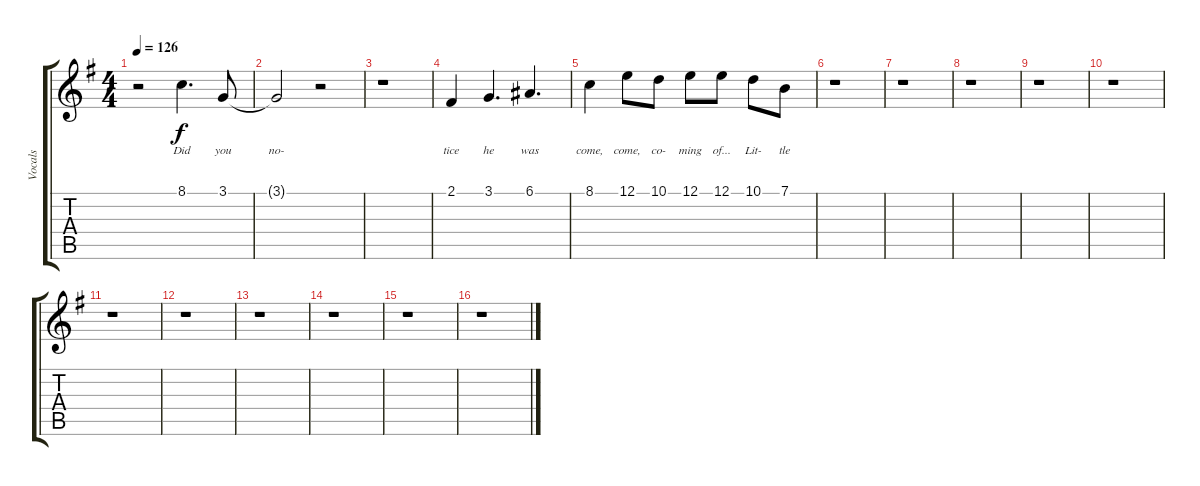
\track ("Vocals" "Vocals") {instrument englishhorn}
\staff {score tabs}
\tuning (E4 B3 G3 D3 A2 E2) {hide}
\ts (4 4)
\tempo 126
\clef g2
\ks g
r.2{dy f} 8.1.4{d lyrics (0 "Did") lyrics (1 "") lyrics (2 "") lyrics (3 "") lyrics (4 "")} 3.1.8{lyrics (0 "you") lyrics (1 "") lyrics (2 "") lyrics (3 "") lyrics (4 "")} |
3.1{t}.2{lyrics (0 "no-") lyrics (1 "") lyrics (2 "") lyrics (3 "") lyrics (4 "")} r.2 |
r.1 |
2.1.4{lyrics (0 "tice") lyrics (1 "") lyrics (2 "") lyrics (3 "") lyrics (4 "")} 3.1.4{d lyrics (0 "he") lyrics (1 "") lyrics (2 "") lyrics (3 "") lyrics (4 "")} 6.1.4{d lyrics (0 "was") lyrics (1 "") lyrics (2 "") lyrics (3 "") lyrics (4 "")} |
8.1.4{lyrics (0 "come,") lyrics (1 "") lyrics (2 "") lyrics (3 "") lyrics (4 "")} 12.1.8{lyrics (0 "come,") lyrics (1 "") lyrics (2 "") lyrics (3 "") lyrics (4 "")} 10.1.8{lyrics (0 "co-") lyrics (1 "") lyrics (2 "") lyrics (3 "") lyrics (4 "")} 12.1.8{lyrics (0 "ming") lyrics (1 "") lyrics (2 "") lyrics (3 "") lyrics (4 "")} 12.1.8{lyrics (0 "of...") lyrics (1 "") lyrics (2 "") lyrics (3 "") lyrics (4 "")} 10.1.8{lyrics (0 "Lit-") lyrics (1 "") lyrics (2 "") lyrics (3 "") lyrics (4 "")} 7.1.8{lyrics (0 "tle") lyrics (1 "") lyrics (2 "") lyrics (3 "") lyrics (4 "")} |
r.1 |
r.1 |
r.1 |
r.1 |
r.1 |
r.1 |
r.1 |
r.1 |
r.1 |
r.1 |
r.1
